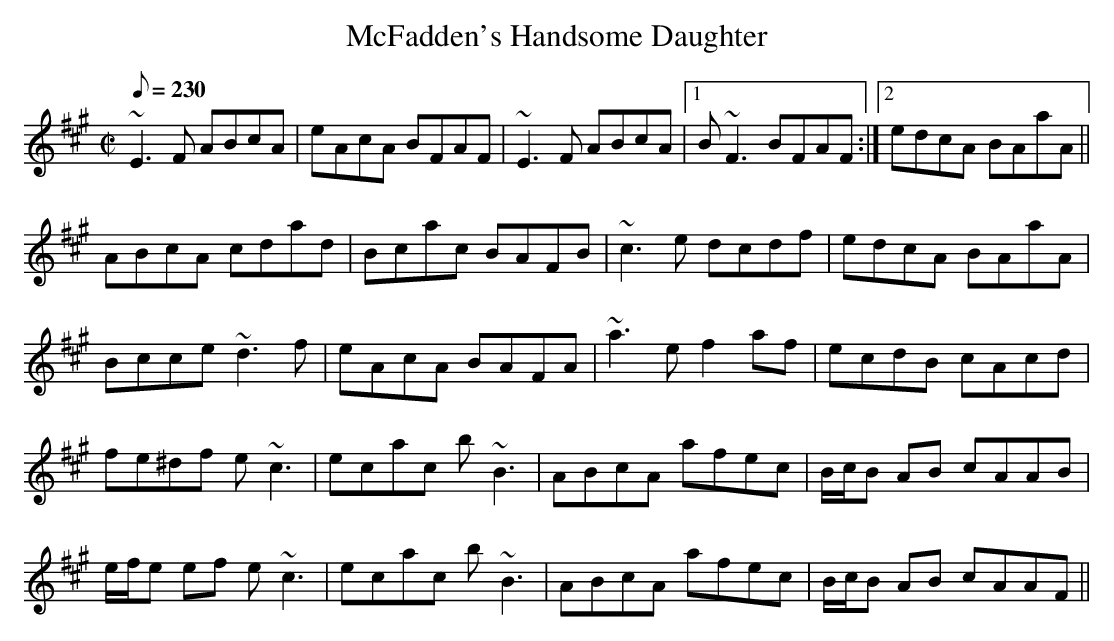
X:1
T:McFadden's Handsome Daughter
M:C|
L:1/8
Q:230
K:A
~E3F ABcA|eAcA BFAF|~E3F ABcA|1B~F3 BFAF:|2edcA BAaA||
!ABcA cdad|Bcac BAFB|~c3e dcdf|edcA BAaA|
!Bcce ~d3f|eAcA BAFA|~a3e f2af|ecdB cAcd|
!fe^df e~c3|ecac b~B3|ABcA afec|B/2c/2B AB cAAB|
!e/2f/2e  ef e~c3|ecac b~B3|ABcA afec|B/2c/2B AB cAAF||
